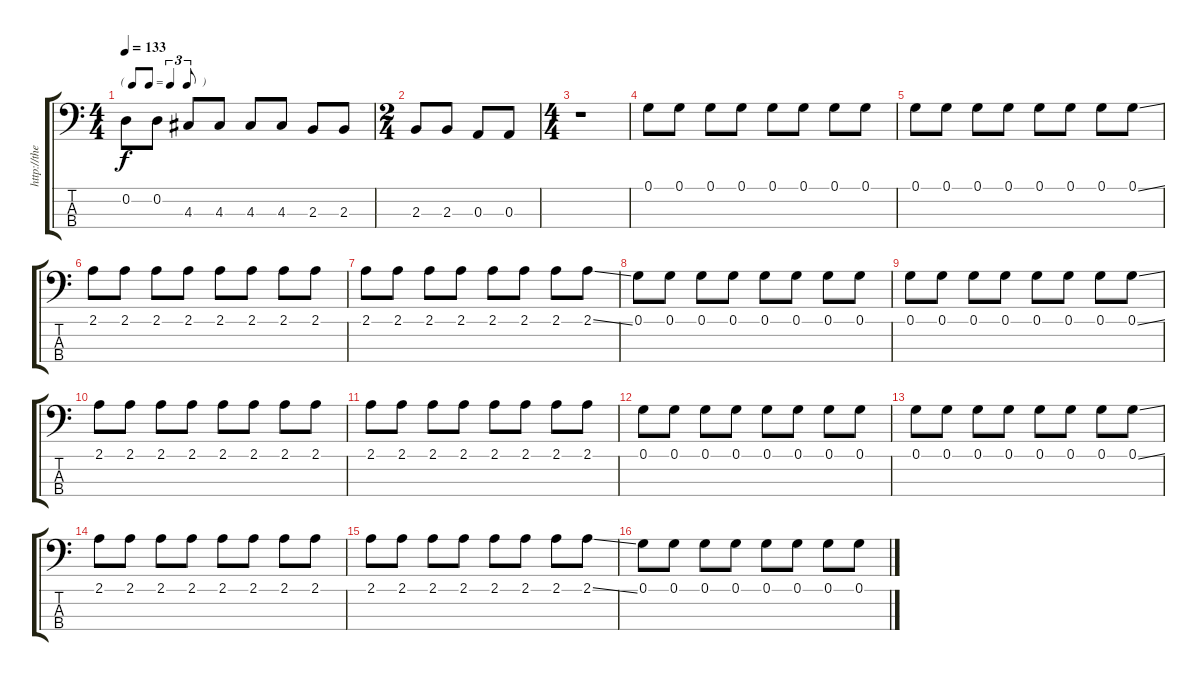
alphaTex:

\track ("http://the-midi-universe." "http://the") {instrument electricbassfinger}
\staff {score tabs}
\tuning (G2 D2 A1 E1) {hide}
\ts (4 4)
\tf triplet8th
\tempo 133
\clef f4
\ks c
0.2.8{dy f} 0.2.8 4.3.8 4.3.8 4.3.8 4.3.8 2.3.8 2.3.8 |
\ts (2 4)
2.3.8 2.3.8 0.3.8 0.3.8 |
\ts (4 4)
r.1 |
0.1.8 0.1.8 0.1.8 0.1.8 0.1.8 0.1.8 0.1.8 0.1.8 |
0.1.8 0.1.8 0.1.8 0.1.8 0.1.8 0.1.8 0.1.8 0.1{ss}.8 |
2.1.8 2.1.8 2.1.8 2.1.8 2.1.8 2.1.8 2.1.8 2.1.8 |
2.1.8 2.1.8 2.1.8 2.1.8 2.1.8 2.1.8 2.1.8 2.1{ss}.8 |
0.1.8 0.1.8 0.1.8 0.1.8 0.1.8 0.1.8 0.1.8 0.1.8 |
0.1.8 0.1.8 0.1.8 0.1.8 0.1.8 0.1.8 0.1.8 0.1{ss}.8 |
2.1.8 2.1.8 2.1.8 2.1.8 2.1.8 2.1.8 2.1.8 2.1.8 |
2.1.8 2.1.8 2.1.8 2.1.8 2.1.8 2.1.8 2.1.8 2.1.8 |
0.1.8 0.1.8 0.1.8 0.1.8 0.1.8 0.1.8 0.1.8 0.1.8 |
0.1.8 0.1.8 0.1.8 0.1.8 0.1.8 0.1.8 0.1.8 0.1{ss}.8 |
2.1.8 2.1.8 2.1.8 2.1.8 2.1.8 2.1.8 2.1.8 2.1.8 |
2.1.8 2.1.8 2.1.8 2.1.8 2.1.8 2.1.8 2.1.8 2.1{ss}.8 |
0.1.8 0.1.8 0.1.8 0.1.8 0.1.8 0.1.8 0.1.8 0.1.8
